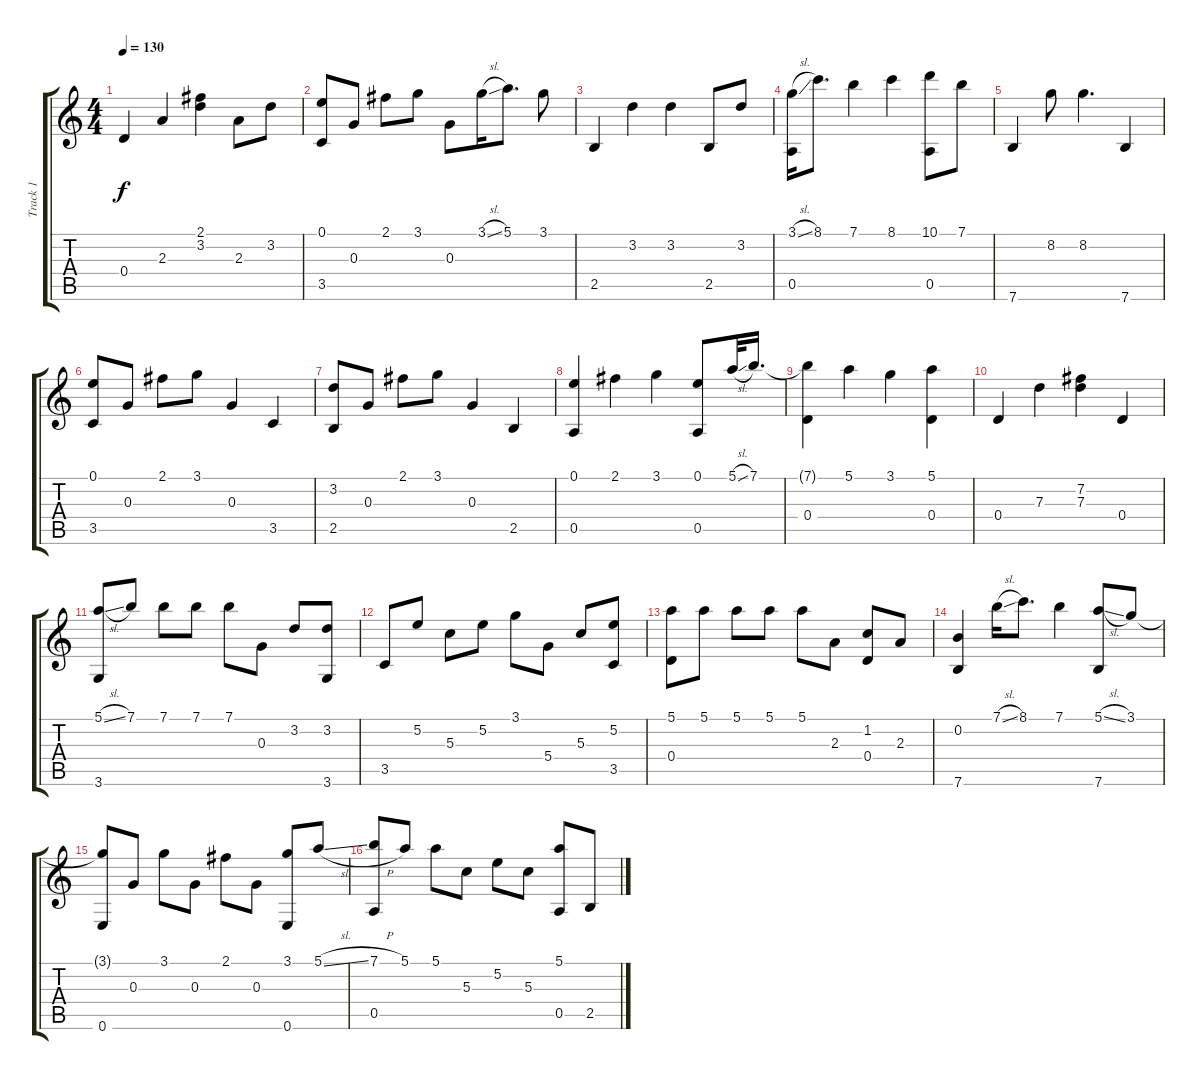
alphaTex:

\track ("Track 1" "Track 1") {instrument acousticguitarsteel}
\staff {score tabs}
\tuning (E4 B3 G3 D3 A2 E2) {hide}
\ts (4 4)
\tempo 130
\clef g2
\ks c
0.4.4{dy f} 2.3.4 (2.1 3.2).4 2.3.8 3.2.8 |
(0.1 3.5).8 0.3.8 2.1.8 3.1.8 0.3.8 3.1{sl}.16 5.1.8{d} 3.1.8 |
2.5.4 3.2.4 3.2.4 2.5.8 3.2.8 |
(3.1{sl} 0.5).16 8.1.8{d} 7.1.4 8.1.4 (10.1 0.5).8 7.1.8 |
7.6.4 8.2.8 8.2.4{d} 7.6.4 |
(0.1 3.5).8 0.3.8 2.1.8 3.1.8 0.3.4 3.5.4 |
(3.2 2.5).8 0.3.8 2.1.8 3.1.8 0.3.4 2.5.4 |
(0.1 0.5).4 2.1.4 3.1.4 (0.1 0.5).8 5.1{sl}.32 7.1.16{d} |
(7.1{t} 0.4).4 5.1.4 3.1.4 (5.1 0.4).4 |
0.4.4 7.3.4 (7.2 7.3).4 0.4.4 |
(5.1{sl} 3.6).8 7.1.8 7.1.8 7.1.8 7.1.8 0.3.8 3.2.8 (3.2 3.6).8 |
3.5.8 5.2.8 5.3.8 5.2.8 3.1.8 5.4.8 5.3.8 (5.2 3.5).8 |
(5.1 0.4).8 5.1.8 5.1.8 5.1.8 5.1.8 2.3.8 (1.2 0.4).8 2.3.8 |
(0.2 7.6).4 7.1{sl}.16 8.1.8{d} 7.1.4 (5.1{sl} 7.6).8 3.1.8 |
(3.1{t} 0.6).8 0.3.8 3.1.8 0.3.8 2.1.8 0.3.8 (3.1 0.6).8 5.1{sl}.8 |
(7.1{h} 0.5).8 5.1.8 5.1.8 5.3.8 5.2.8 5.3.8 (5.1 0.5).8 2.5.8
